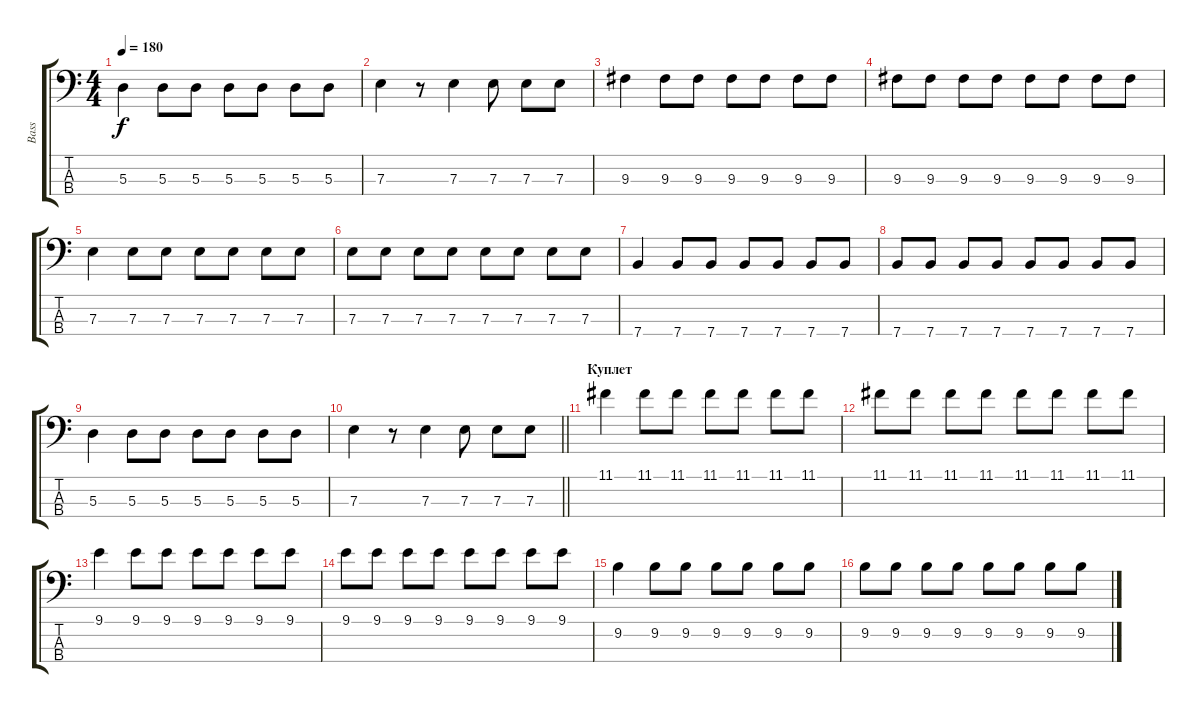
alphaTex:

\track ("Bass" "Bass") {instrument electricbassfinger}
\staff {score tabs}
\tuning (G2 D2 A1 E1) {hide}
\ts (4 4)
\tempo 180
\clef f4
\ks c
5.3.4{dy f} 5.3.8 5.3.8 5.3.8 5.3.8 5.3.8 5.3.8 |
7.3.4 r.8 7.3.4 7.3.8 7.3.8 7.3.8 |
9.3.4 9.3.8 9.3.8 9.3.8 9.3.8 9.3.8 9.3.8 |
9.3.8 9.3.8 9.3.8 9.3.8 9.3.8 9.3.8 9.3.8 9.3.8 |
7.3.4 7.3.8 7.3.8 7.3.8 7.3.8 7.3.8 7.3.8 |
7.3.8 7.3.8 7.3.8 7.3.8 7.3.8 7.3.8 7.3.8 7.3.8 |
7.4.4 7.4.8 7.4.8 7.4.8 7.4.8 7.4.8 7.4.8 |
7.4.8 7.4.8 7.4.8 7.4.8 7.4.8 7.4.8 7.4.8 7.4.8 |
5.3.4 5.3.8 5.3.8 5.3.8 5.3.8 5.3.8 5.3.8 |
\barLineRight lightlight
7.3.4 r.8 7.3.4 7.3.8 7.3.8 7.3.8 |
\section ("" "Куплет")
11.1.4 11.1.8 11.1.8 11.1.8 11.1.8 11.1.8 11.1.8 |
11.1.8 11.1.8 11.1.8 11.1.8 11.1.8 11.1.8 11.1.8 11.1.8 |
9.1.4 9.1.8 9.1.8 9.1.8 9.1.8 9.1.8 9.1.8 |
9.1.8 9.1.8 9.1.8 9.1.8 9.1.8 9.1.8 9.1.8 9.1.8 |
9.2.4 9.2.8 9.2.8 9.2.8 9.2.8 9.2.8 9.2.8 |
9.2.8 9.2.8 9.2.8 9.2.8 9.2.8 9.2.8 9.2.8 9.2.8
